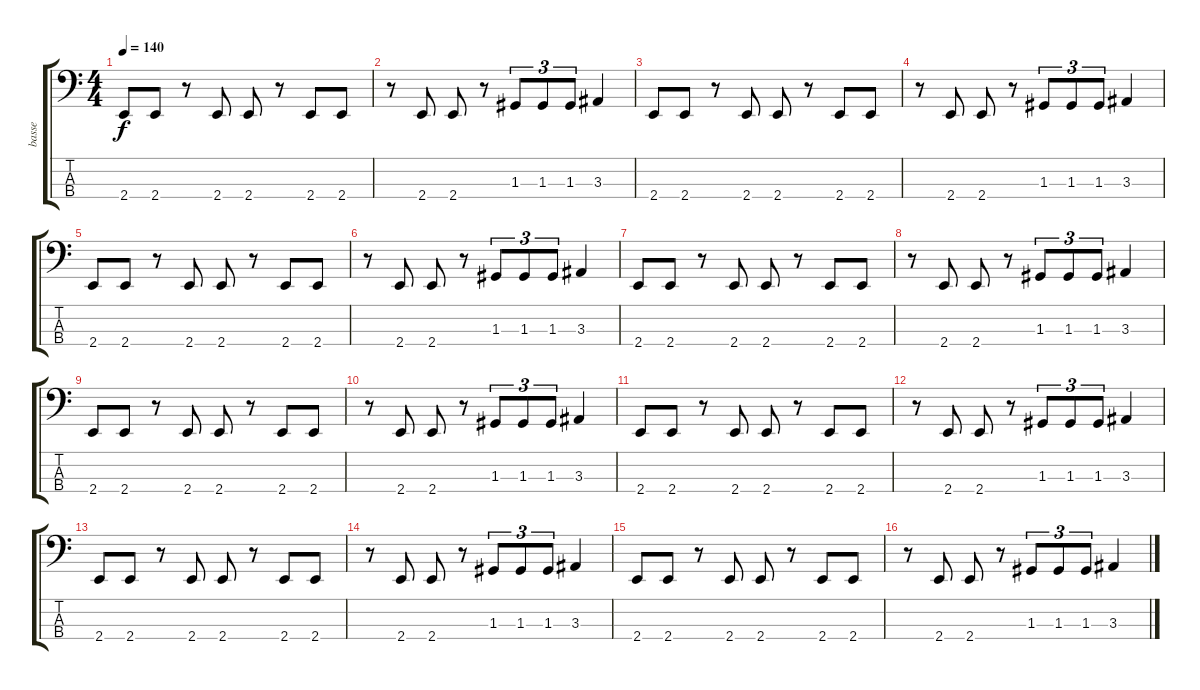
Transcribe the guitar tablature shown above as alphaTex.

\track ("basse" "basse") {instrument electricbasspick}
\staff {score tabs}
\tuning (F2 C2 G1 D1) {hide}
\ts (4 4)
\tempo 140
\clef f4
\ks c
2.4.8{dy f} 2.4.8 r.8 2.4.8 2.4.8 r.8 2.4.8 2.4.8 |
r.8 2.4.8 2.4.8 r.8 1.3.8{tu (3 2)} 1.3.8{tu (3 2)} 1.3.8{tu (3 2)} 3.3.4 |
2.4.8 2.4.8 r.8 2.4.8 2.4.8 r.8 2.4.8 2.4.8 |
r.8 2.4.8 2.4.8 r.8 1.3.8{tu (3 2)} 1.3.8{tu (3 2)} 1.3.8{tu (3 2)} 3.3.4 |
2.4.8 2.4.8 r.8 2.4.8 2.4.8 r.8 2.4.8 2.4.8 |
r.8 2.4.8 2.4.8 r.8 1.3.8{tu (3 2)} 1.3.8{tu (3 2)} 1.3.8{tu (3 2)} 3.3.4 |
2.4.8 2.4.8 r.8 2.4.8 2.4.8 r.8 2.4.8 2.4.8 |
r.8 2.4.8 2.4.8 r.8 1.3.8{tu (3 2)} 1.3.8{tu (3 2)} 1.3.8{tu (3 2)} 3.3.4 |
2.4.8 2.4.8 r.8 2.4.8 2.4.8 r.8 2.4.8 2.4.8 |
r.8 2.4.8 2.4.8 r.8 1.3.8{tu (3 2)} 1.3.8{tu (3 2)} 1.3.8{tu (3 2)} 3.3.4 |
2.4.8 2.4.8 r.8 2.4.8 2.4.8 r.8 2.4.8 2.4.8 |
r.8 2.4.8 2.4.8 r.8 1.3.8{tu (3 2)} 1.3.8{tu (3 2)} 1.3.8{tu (3 2)} 3.3.4 |
2.4.8 2.4.8 r.8 2.4.8 2.4.8 r.8 2.4.8 2.4.8 |
r.8 2.4.8 2.4.8 r.8 1.3.8{tu (3 2)} 1.3.8{tu (3 2)} 1.3.8{tu (3 2)} 3.3.4 |
2.4.8 2.4.8 r.8 2.4.8 2.4.8 r.8 2.4.8 2.4.8 |
r.8 2.4.8 2.4.8 r.8 1.3.8{tu (3 2)} 1.3.8{tu (3 2)} 1.3.8{tu (3 2)} 3.3.4
